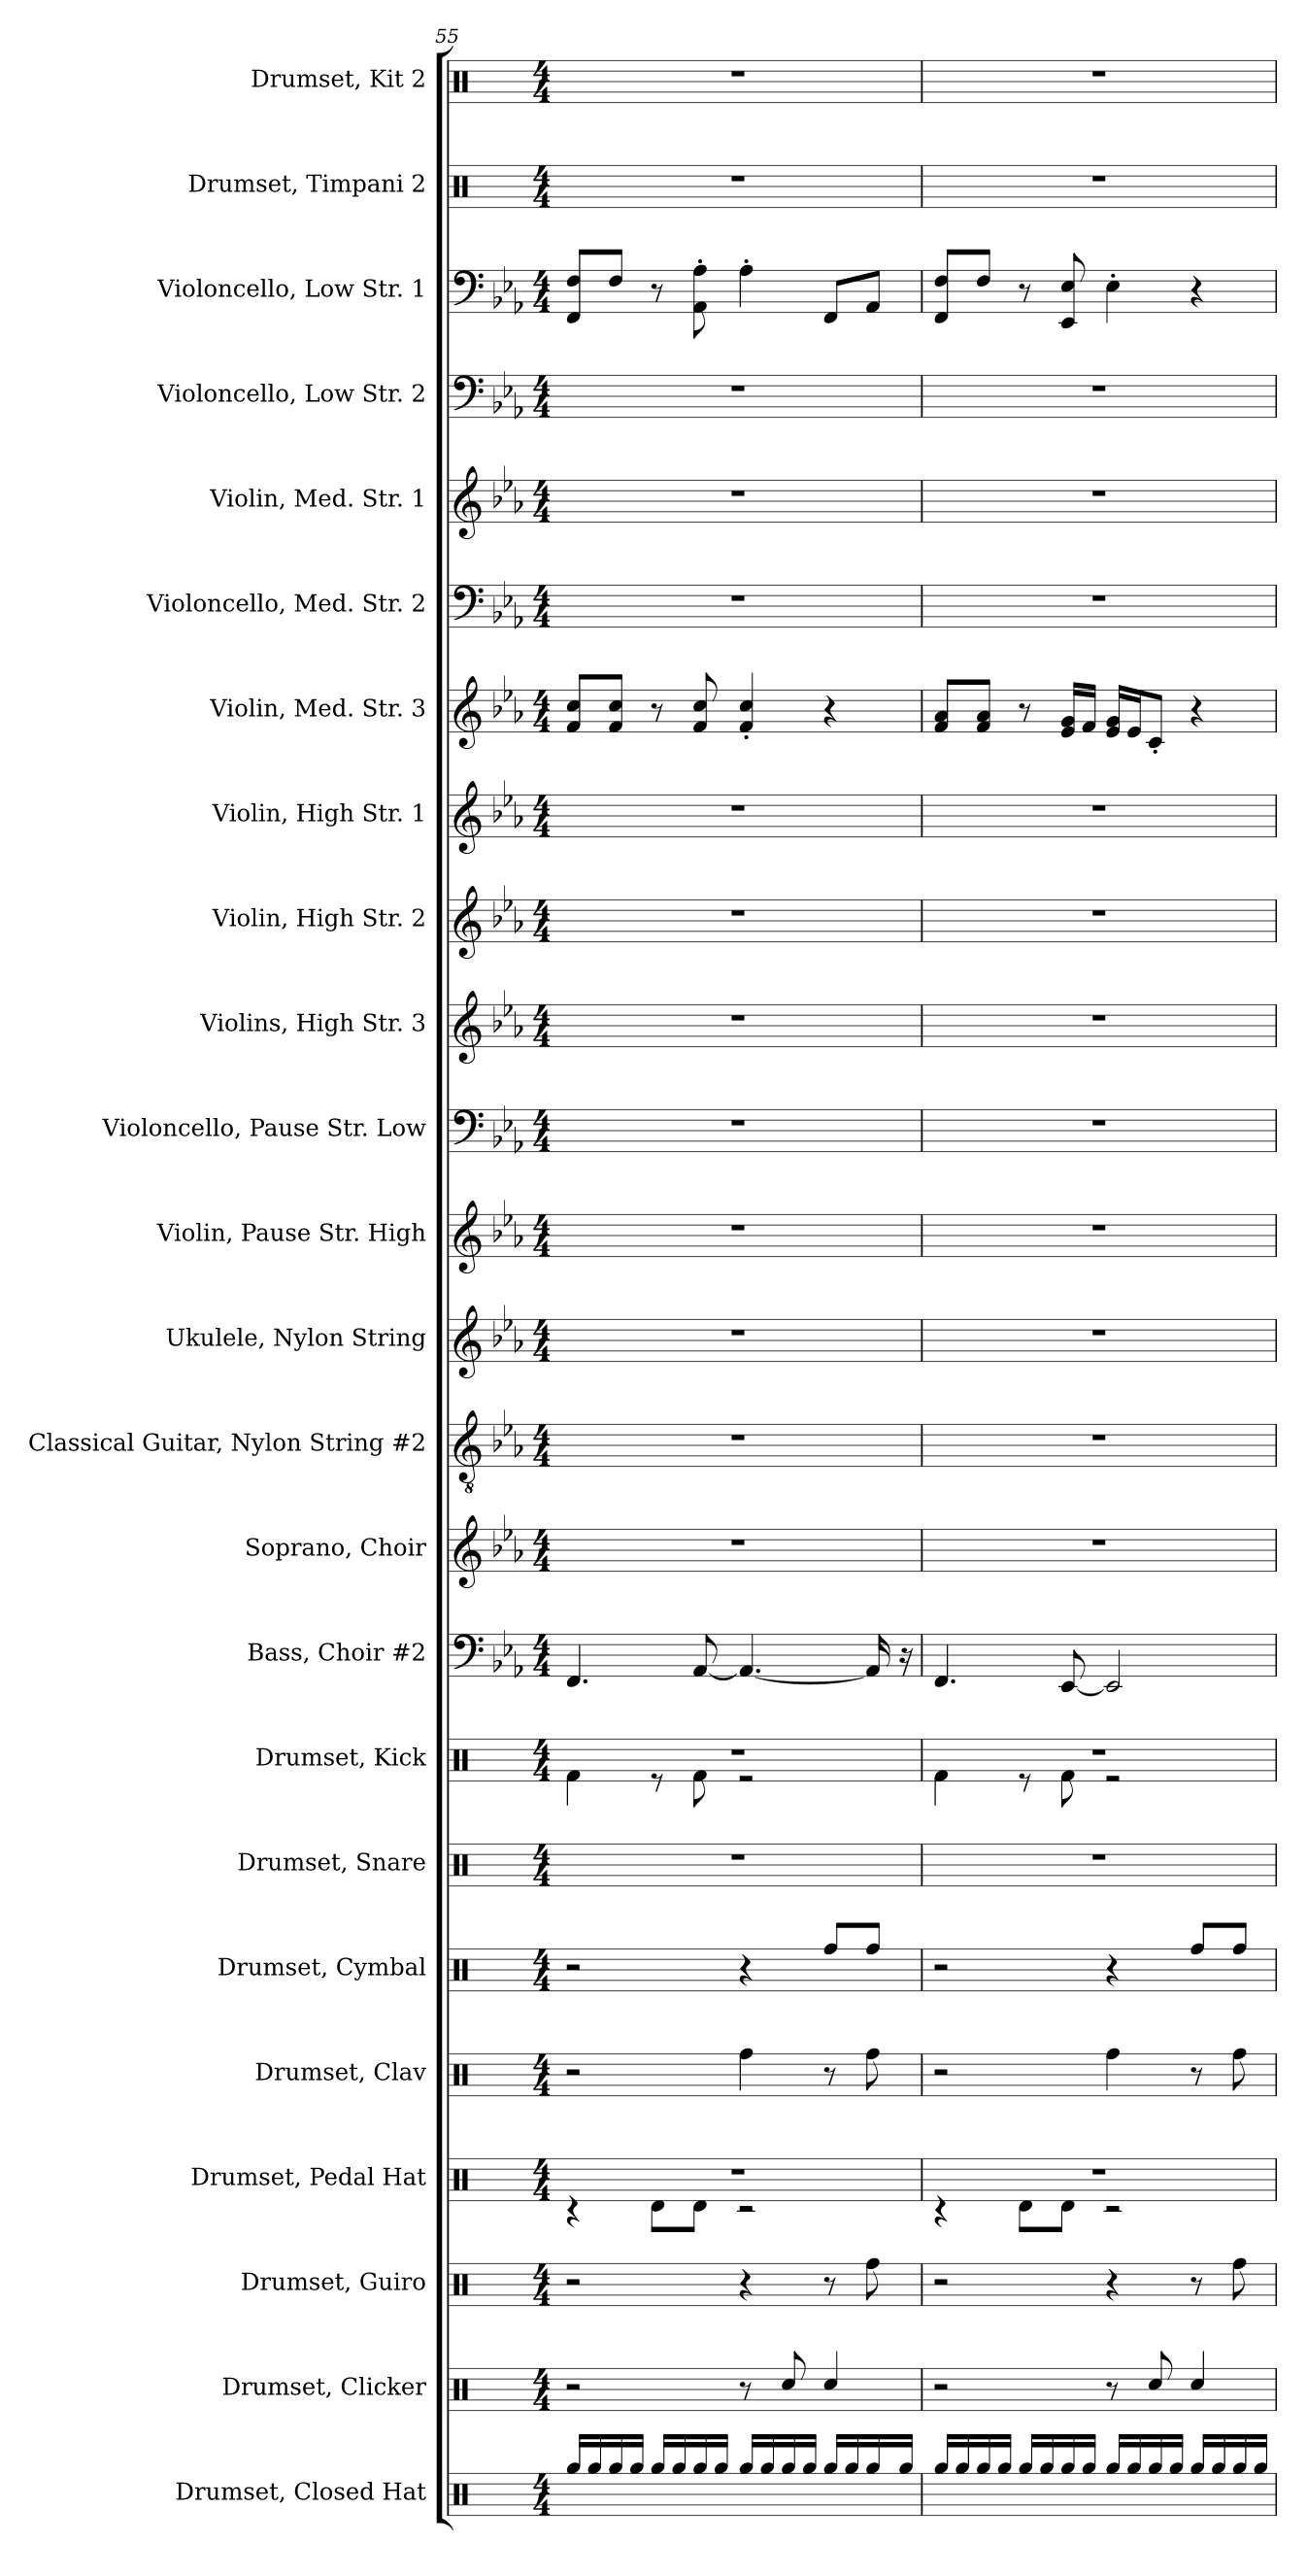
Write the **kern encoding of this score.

**kern	**kern	**kern	**kern	**kern	**kern	**kern	**kern	**kern	**kern	**kern	**kern	**kern	**kern	**kern	**kern	**kern	**kern	**kern	**kern	**kern	**kern	**kern	**kern
*part24	*part23	*part22	*part21	*part20	*part19	*part18	*part17	*part16	*part15	*part14	*part13	*part12	*part11	*part10	*part9	*part8	*part7	*part6	*part5	*part4	*part3	*part2	*part1
*staff24	*staff23	*staff22	*staff21	*staff20	*staff19	*staff18	*staff17	*staff16	*staff15	*staff14	*staff13	*staff12	*staff11	*staff10	*staff9	*staff8	*staff7	*staff6	*staff5	*staff4	*staff3	*staff2	*staff1
*I"Drumset, Closed Hat	*I"Drumset, Clicker	*I"Drumset, Guiro	*I"Drumset, Pedal Hat	*I"Drumset, Clav	*I"Drumset, Cymbal	*I"Drumset, Snare	*I"Drumset, Kick	*I"Bass, Choir #2	*I"Soprano, Choir	*I"Classical Guitar, Nylon String #2	*I"Ukulele, Nylon String	*I"Violin, Pause Str. High	*I"Violoncello, Pause Str. Low	*I"Violins, High Str. 3	*I"Violin, High Str. 2	*I"Violin, High Str. 1	*I"Violin, Med. Str. 3	*I"Violoncello, Med. Str. 2	*I"Violin, Med. Str. 1	*I"Violoncello, Low Str. 2	*I"Violoncello, Low Str. 1	*I"Drumset, Timpani 2	*I"Drumset, Kit 2
*I'D. Set	*I'D. Set	*I'D. Set	*I'D. Set	*I'D. Set	*I'D. Set	*I'D. Set	*I'D. Set	*I'B.	*I'S.	*I'Guit.	*I'Uk.	*I'Vln.	*I'Vc.	*I'Vlns.	*I'Vln.	*I'Vln.	*I'Vln.	*I'Vc.	*I'Vln.	*I'Vc.	*I'Vc.	*I'D. Set	*I'D. Set
*clefX	*clefX	*clefX	*clefX	*clefX	*clefX	*clefX	*clefX	*clefF4	*clefG2	*clefGv2	*clefG2	*clefG2	*clefF4	*clefG2	*clefG2	*clefG2	*clefG2	*clefF4	*clefG2	*clefF4	*clefF4	*clefX	*clefX
*k[]	*k[]	*k[]	*k[]	*k[]	*k[]	*k[]	*k[]	*k[b-e-a-]	*k[b-e-a-]	*k[b-e-a-]	*k[b-e-a-]	*k[b-e-a-]	*k[b-e-a-]	*k[b-e-a-]	*k[b-e-a-]	*k[b-e-a-]	*k[b-e-a-]	*k[b-e-a-]	*k[b-e-a-]	*k[b-e-a-]	*k[b-e-a-]	*k[]	*k[]
*M4/4	*M4/4	*M4/4	*M4/4	*M4/4	*M4/4	*M4/4	*M4/4	*M4/4	*M4/4	*M4/4	*M4/4	*M4/4	*M4/4	*M4/4	*M4/4	*M4/4	*M4/4	*M4/4	*M4/4	*M4/4	*M4/4	*M4/4	*M4/4
=55	=55	=55	=55	=55	=55	=55	=55	=55	=55	=55	=55	=55	=55	=55	=55	=55	=55	=55	=55	=55	=55	=55	=55
*	*	*	*^	*	*	*	*^	*	*	*	*	*	*	*	*	*	*	*	*	*	*	*	*
16Rgg/LL	2r	2r	1r	4r	2r	2r	1r	1r	4Rf\	4.FF/	1r	1r	1r	1r	1r	1r	1r	1r	8f/ 8cc/L	1r	1r	1r	8FF/ 8F/L	1r	1r
16Rgg/	.	.	.	.	.	.	.	.	.	.	.	.	.	.	.	.	.	.	.	.	.	.	.	.	.
16Rgg/	.	.	.	.	.	.	.	.	.	.	.	.	.	.	.	.	.	.	8f/ 8cc/J	.	.	.	8F/J	.	.
16Rgg/JJ	.	.	.	.	.	.	.	.	.	.	.	.	.	.	.	.	.	.	.	.	.	.	.	.	.
16Rgg/LL	.	.	.	8Rd\L	.	.	.	.	8r	.	.	.	.	.	.	.	.	.	8r	.	.	.	8r	.	.
16Rgg/	.	.	.	.	.	.	.	.	.	.	.	.	.	.	.	.	.	.	.	.	.	.	.	.	.
16Rgg/	.	.	.	8Rd\J	.	.	.	.	8Rf\	[8AA-/	.	.	.	.	.	.	.	.	8f/ 8cc/	.	.	.	8AA-\' 8A-\'	.	.
16Rgg/JJ	.	.	.	.	.	.	.	.	.	.	.	.	.	.	.	.	.	.	.	.	.	.	.	.	.
16Rgg/LL	8r	4r	.	2r	4Rff\	4r	.	.	2r	4.AA-/_	.	.	.	.	.	.	.	.	4f/' 4cc/'	.	.	.	4A-'\	.	.
16Rgg/	.	.	.	.	.	.	.	.	.	.	.	.	.	.	.	.	.	.	.	.	.	.	.	.	.
16Rgg/	8Rcc/	.	.	.	.	.	.	.	.	.	.	.	.	.	.	.	.	.	.	.	.	.	.	.	.
16Rgg/JJ	.	.	.	.	.	.	.	.	.	.	.	.	.	.	.	.	.	.	.	.	.	.	.	.	.
16Rgg/LL	4Rcc/	8r	.	.	8r	8Rff/L	.	.	.	.	.	.	.	.	.	.	.	.	4r	.	.	.	8FF/L	.	.
16Rgg/	.	.	.	.	.	.	.	.	.	.	.	.	.	.	.	.	.	.	.	.	.	.	.	.	.
16Rgg/	.	8Rff\	.	.	8Rff\	8Rff/J	.	.	.	16AA-/]	.	.	.	.	.	.	.	.	.	.	.	.	8AA-/J	.	.
16Rgg/JJ	.	.	.	.	.	.	.	.	.	16r	.	.	.	.	.	.	.	.	.	.	.	.	.	.	.
!!LO:PB:g=z
=56	=56	=56	=56	=56	=56	=56	=56	=56	=56	=56	=56	=56	=56	=56	=56	=56	=56	=56	=56	=56	=56	=56	=56	=56	=56
16Rgg/LL	2r	2r	1r	4r	2r	2r	1r	1r	4Rf\	4.FF/	1r	1r	1r	1r	1r	1r	1r	1r	8f/ 8a-/L	1r	1r	1r	8FF/ 8F/L	1r	1r
16Rgg/	.	.	.	.	.	.	.	.	.	.	.	.	.	.	.	.	.	.	.	.	.	.	.	.	.
16Rgg/	.	.	.	.	.	.	.	.	.	.	.	.	.	.	.	.	.	.	8f/ 8a-/J	.	.	.	8F/J	.	.
16Rgg/JJ	.	.	.	.	.	.	.	.	.	.	.	.	.	.	.	.	.	.	.	.	.	.	.	.	.
16Rgg/LL	.	.	.	8Rd\L	.	.	.	.	8r	.	.	.	.	.	.	.	.	.	8r	.	.	.	8r	.	.
16Rgg/	.	.	.	.	.	.	.	.	.	.	.	.	.	.	.	.	.	.	.	.	.	.	.	.	.
16Rgg/	.	.	.	8Rd\J	.	.	.	.	8Rf\	[8EE-/	.	.	.	.	.	.	.	.	16e-/ 16g/LL	.	.	.	8EE-/ 8E-/	.	.
16Rgg/JJ	.	.	.	.	.	.	.	.	.	.	.	.	.	.	.	.	.	.	16f/JJ	.	.	.	.	.	.
16Rgg/LL	8r	4r	.	2r	4Rff\	4r	.	.	2r	2EE-/]	.	.	.	.	.	.	.	.	16e-/ 16g/LL	.	.	.	4E-'\	.	.
16Rgg/	.	.	.	.	.	.	.	.	.	.	.	.	.	.	.	.	.	.	16e-/J	.	.	.	.	.	.
16Rgg/	8Rcc/	.	.	.	.	.	.	.	.	.	.	.	.	.	.	.	.	.	8c'/J	.	.	.	.	.	.
16Rgg/JJ	.	.	.	.	.	.	.	.	.	.	.	.	.	.	.	.	.	.	.	.	.	.	.	.	.
16Rgg/LL	4Rcc/	8r	.	.	8r	8Rff/L	.	.	.	.	.	.	.	.	.	.	.	.	4r	.	.	.	4r	.	.
16Rgg/	.	.	.	.	.	.	.	.	.	.	.	.	.	.	.	.	.	.	.	.	.	.	.	.	.
16Rgg/	.	8Rff\	.	.	8Rff\	8Rff/J	.	.	.	.	.	.	.	.	.	.	.	.	.	.	.	.	.	.	.
16Rgg/JJ	.	.	.	.	.	.	.	.	.	.	.	.	.	.	.	.	.	.	.	.	.	.	.	.	.
*	*	*	*v	*v	*	*	*	*v	*v	*	*	*	*	*	*	*	*	*	*	*	*	*	*	*	*
=	=	=	=	=	=	=	=	=	=	=	=	=	=	=	=	=	=	=	=	=	=	=	=
*-	*-	*-	*-	*-	*-	*-	*-	*-	*-	*-	*-	*-	*-	*-	*-	*-	*-	*-	*-	*-	*-	*-	*-
